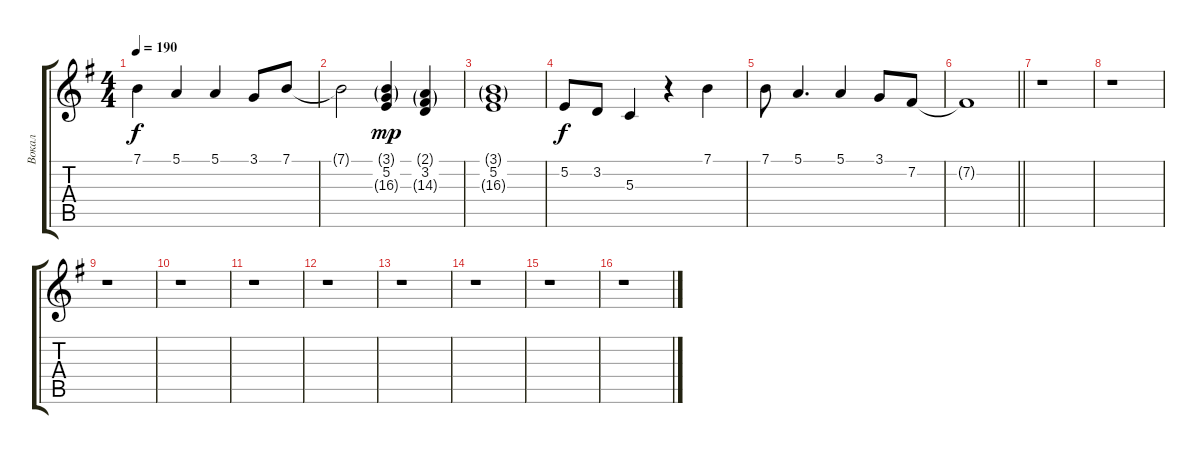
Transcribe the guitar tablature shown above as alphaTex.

\track ("Вокал" "Вокал") {instrument oboe}
\staff {score tabs}
\tuning (E4 B3 G3 D3 A2 E2) {hide}
\ts (4 4)
\tempo 190
\clef g2
\ks g
7.1{t}.4{dy f} 5.1.4 5.1.4 3.1.8 7.1.8 |
7.1{t}.2 (3.1{g} 5.2 16.3{g}).4{dy mp} (2.1{g} 3.2 14.3{g}).4 |
(3.1{g} 5.2 16.3{g}).1 |
5.2.8{dy f} 3.2.8 5.3.4 r.4 7.1.4 |
7.1.8 5.1.4{d} 5.1.4 3.1.8 7.2.8 |
\barLineRight lightlight
7.2{t}.1 |
r.1 |
r.1 |
r.1 |
r.1 |
r.1 |
r.1 |
r.1 |
r.1 |
r.1 |
r.1
